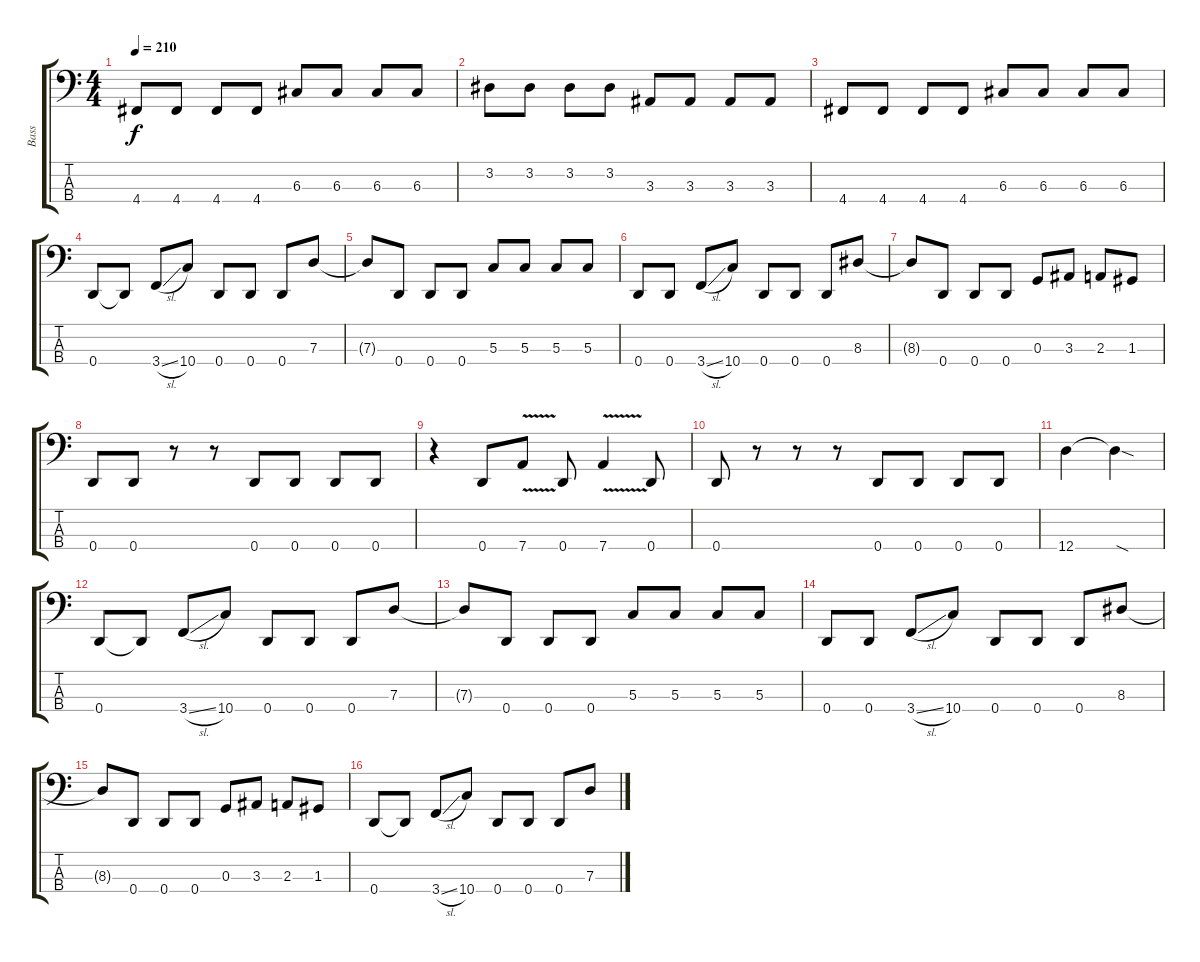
\track ("Bass" "Bass") {instrument electricbasspick}
\staff {score tabs}
\tuning (F2 C2 G1 D1) {hide}
\ts (4 4)
\tempo 210
\clef f4
\ks c
4.4.8{dy f} 4.4.8 4.4.8 4.4.8 6.3.8 6.3.8 6.3.8 6.3.8 |
3.2.8 3.2.8 3.2.8 3.2.8 3.3.8 3.3.8 3.3.8 3.3.8 |
4.4.8 4.4.8 4.4.8 4.4.8 6.3.8 6.3.8 6.3.8 6.3.8 |
0.4.8 0.4{t}.8 3.4{sl}.8 10.4.8 0.4.8 0.4.8 0.4.8 7.3.8 |
7.3{t}.8 0.4.8 0.4.8 0.4.8 5.3.8 5.3.8 5.3.8 5.3.8 |
0.4.8 0.4.8 3.4{sl}.8 10.4.8 0.4.8 0.4.8 0.4.8 8.3.8 |
8.3{t}.8 0.4.8 0.4.8 0.4.8 0.3.8 3.3.8 2.3.8 1.3.8 |
0.4.8 0.4.8 r.8 r.8 0.4.8 0.4.8 0.4.8 0.4.8 |
r.4 0.4.8 7.4{v}.8 0.4.8 7.4{v}.4 0.4.8 |
0.4.8 r.8 r.8 r.8 0.4.8 0.4.8 0.4.8 0.4.8 |
12.4.4 12.4{sod t}.4 |
0.4.8 0.4{t}.8 3.4{sl}.8 10.4.8 0.4.8 0.4.8 0.4.8 7.3.8 |
7.3{t}.8 0.4.8 0.4.8 0.4.8 5.3.8 5.3.8 5.3.8 5.3.8 |
0.4.8 0.4.8 3.4{sl}.8 10.4.8 0.4.8 0.4.8 0.4.8 8.3.8 |
8.3{t}.8 0.4.8 0.4.8 0.4.8 0.3.8 3.3.8 2.3.8 1.3.8 |
0.4.8 0.4{t}.8 3.4{sl}.8 10.4.8 0.4.8 0.4.8 0.4.8 7.3.8
